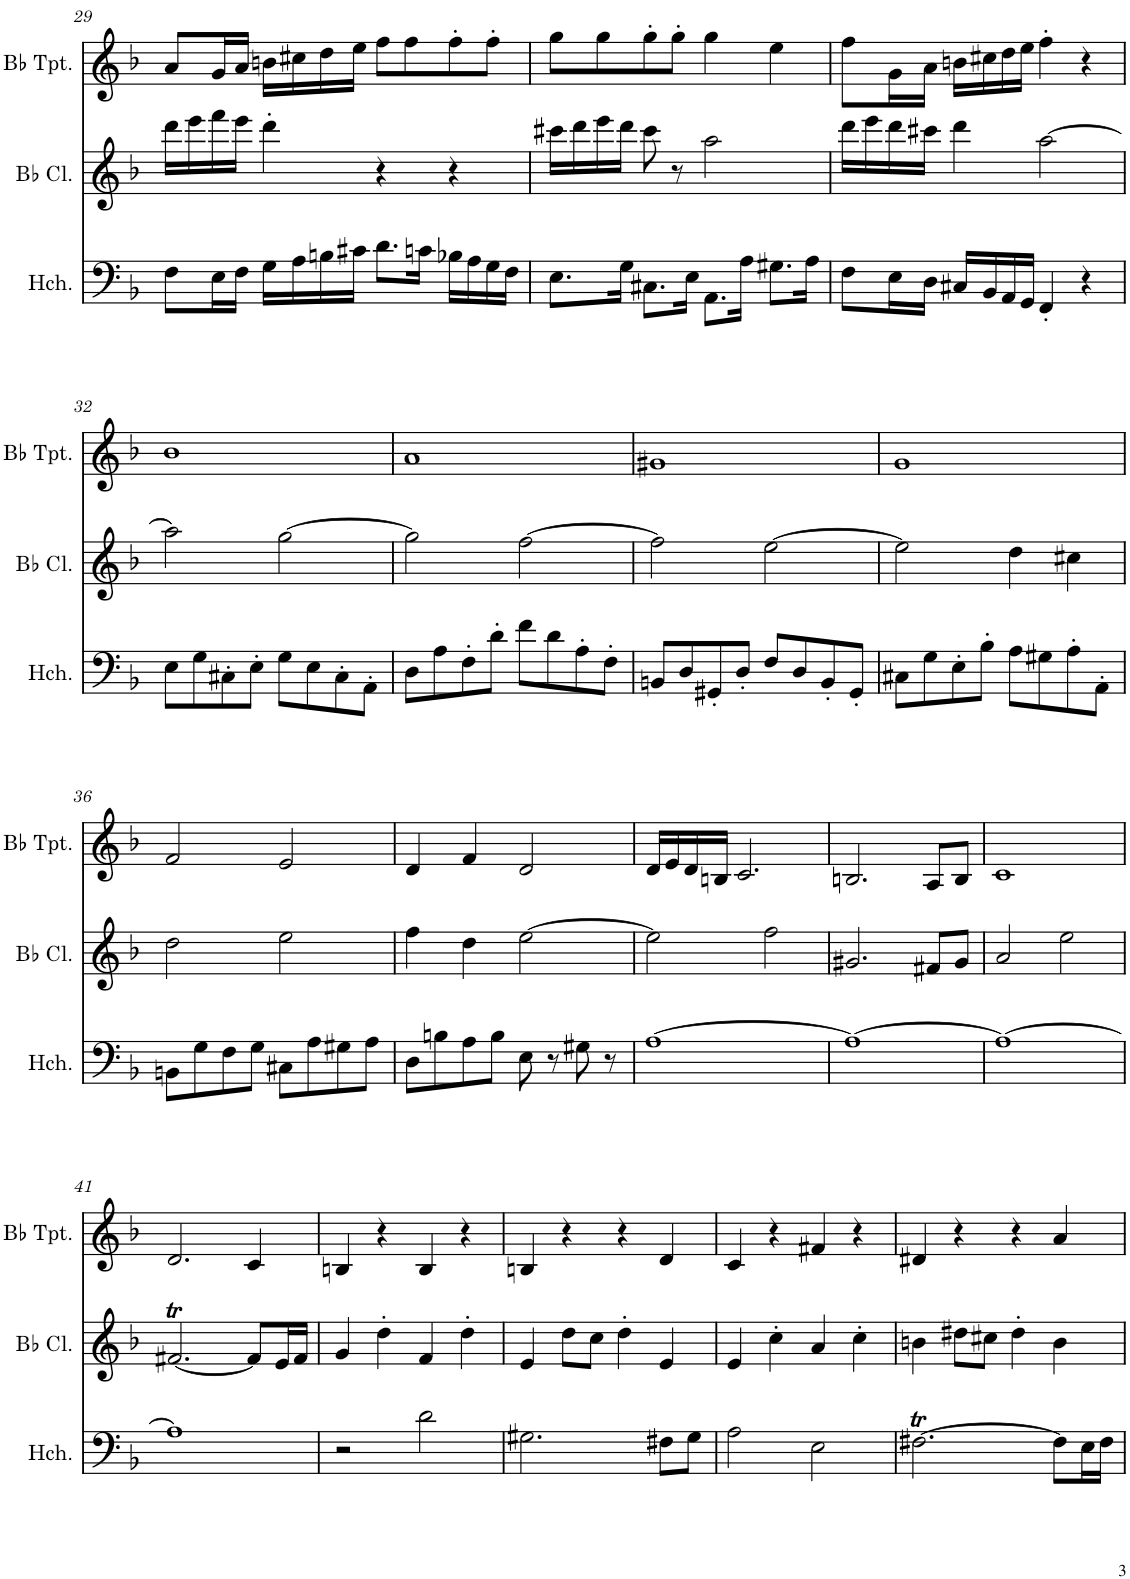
**kern	**kern	**kern
*part3	*part2	*part1
*staff3	*staff2	*staff1
*I"Harpsichord	*I"Bb Clarinet	*I"Bb Trumpet
*I'Hch.	*I'Bb Cl.	*I'Bb Tpt.
!!LO:PB:g=z
*clefF4	*clefG2	*clefG2
*	*ITrd1c2	*ITrd1c2
*k[b-]	*k[b-]	*k[b-]
*M4/4	*M4/4	*M4/4
=29	=29	=29
8F\L	16ddd\LL	8a/L
.	16eee\	.
16E\L	16fff\	16g/L
16F\JJ	16eee\JJ	16a/JJ
16G\LL	4ddd'\	16bn\LL
16A\	.	16cc#X\
16Bn\	.	16dd\
16c#X\JJ	.	16ee\JJ
8.d\L	4r	8ff\L
.	.	8ff\
16cn\Jk	.	.
16B-X\LL	4r	8ff'\
16A\	.	.
16G\	.	8ff'\J
16F\JJ	.	.
=30	=30	=30
8.E\L	16ccc#X\LL	8gg\L
.	16ddd\	.
.	16eee\	8gg\
16G\Jk	16ddd\JJ	.
8.C#X\L	8ccc#\	8gg'\
.	8r	8gg'\J
16E\Jk	.	.
8.AA\L	2aa\	4gg\
16A\Jk	.	.
8.G#X\L	.	4ee\
16A\Jk	.	.
=31	=31	=31
8F\L	16ddd\LL	8ff\L
.	16eee\	.
16E\L	16ddd\	16g\L
16D\JJ	16ccc#X\JJ	16a\JJ
16C#X/LL	4ddd\	16bn\LL
16BB-/	.	16cc#X\
16AA/	.	16dd\
16GG/JJ	.	16ee\JJ
4FF'/	[2aa\	4ff'\
4r	.	4r
!!LO:LB:g=z
=32	=32	=32
8E\L	2aa\]	1b-
8G\	.	.
8C#X'\	.	.
8E'\J	.	.
8G\L	[2gg\	.
8E\	.	.
8C#'\	.	.
8AA'\J	.	.
=33	=33	=33
8D\L	2gg\]	1a
8A\	.	.
8F'\	.	.
8d'\J	.	.
8f\L	[2ff\	.
8d\	.	.
8A'\	.	.
8F'\J	.	.
=34	=34	=34
8BBn/L	2ff\]	1g#X
8D/	.	.
8GG#X'/	.	.
8D'/J	.	.
8F/L	[2ee\	.
8D/	.	.
8BB'/	.	.
8GG#'/J	.	.
=35	=35	=35
8C#X\L	2ee\]	1g
8G\	.	.
8E'\	.	.
8B-'\J	.	.
8A\L	4dd\	.
8G#X\	.	.
8A'\	4cc#X\	.
8AA'\J	.	.
!!LO:LB:g=z
=36	=36	=36
8BBn\L	2dd\	2f/
8G\	.	.
8F\	.	.
8G\J	.	.
8C#X\L	2ee\	2e/
8A\	.	.
8G#X\	.	.
8A\J	.	.
=37	=37	=37
8D\L	4ff\	4d/
8Bn\	.	.
8A\	4dd\	4f/
8B\J	.	.
8E\	[2ee\	2d/
8r	.	.
8G#X\	.	.
8r	.	.
=38	=38	=38
[1A	2ee\]	16d/LL
.	.	16e/
.	.	16d/
.	.	16Bn/JJ
.	.	2.c/
.	2ff\	.
=39	=39	=39
1A_	2.g#X/	2.Bn/
.	8f#X/L	8A/L
.	8g#/J	8B/J
=40	=40	=40
1A_	2a/	1c
.	2ee\	.
!!LO:LB:g=z
=41	=41	=41
1A]	[2.f#Xt/	2.d/
.	8f#/L]	4c/
.	16e/L	.
.	16f#/JJ	.
=42	=42	=42
2r	4g/	4Bn/
.	4dd'\	4r
2d\	4f/	4B/
.	4dd'\	4r
=43	=43	=43
2.G#X\	4e/	4Bn/
.	8dd\L	4r
.	8cc\J	.
.	4dd'\	4r
8F#X\L	4e/	4d/
8G#\J	.	.
=44	=44	=44
2A\	4e/	4c/
.	4cc'\	4r
2E\	4a/	4f#X/
.	4cc'\	4r
=45	=45	=45
[2.F#Xt\	4bn\	4d#X/
.	8dd#X\L	4r
.	8cc#X\J	.
.	4dd#'\	4r
8F#\L]	4b\	4a/
16E\L	.	.
16F#\JJ	.	.
=	=	=
*-	*-	*-
